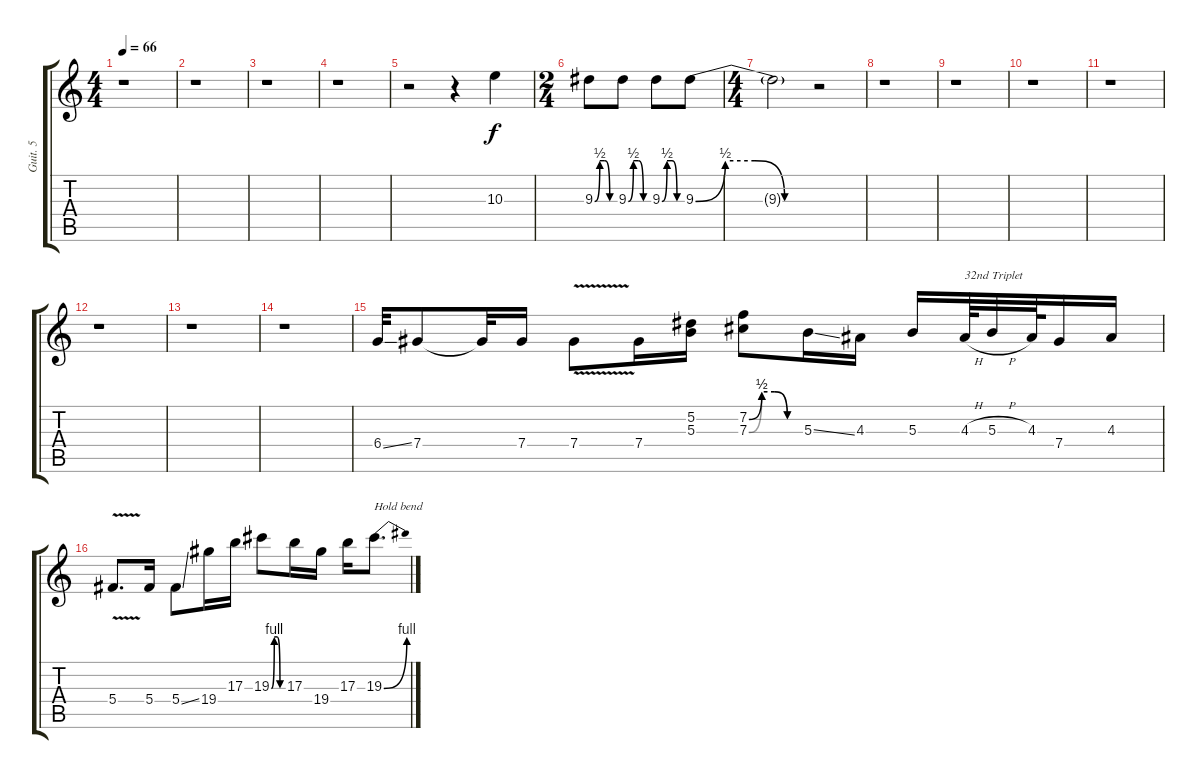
\track ("Guit. 5" "Guit. 5") {instrument distortionguitar}
\staff {score tabs}
\tuning (Eb4 Bb3 Gb3 Db3 Ab2 Eb2) {hide}
\ts (4 4)
\tempo 66
\clef g2
\ks c
r.1{dy f} |
r.1 |
r.1 |
r.1 |
r.2 r.4 10.3.4 |
\ts (2 4)
9.3{be (custom 0 0 15 2 30 2 45 0 60 0)}.8 9.3{be (custom 0 0 15 2 30 2 45 0 60 0)}.8 9.3{be (custom 0 0 15 2 30 2 45 0 60 0)}.8 9.3{be (custom 0 0 15 2 30 2 45 0 60 0)}.8 |
\ts (4 4)
9.3{t}.2 r.2 |
r.1 |
r.1 |
r.1 |
r.1 |
r.1 |
r.1 |
r.1 |
6.4{ss}.32 7.4.8 7.4{t}.32 7.4.16 7.4{v}.8 7.4.16 (5.2 5.3).16 (7.2{be (custom 0 0 15 2 30 2 45 0 60 0)} 7.3{be (custom 0 0 15 2 30 2 45 0 60 0)}).8 5.3{ss}.16 4.3.16 5.3.16 4.3{h}.64{txt "32nd Triplet"} 5.3{h}.32 4.3.64 7.4.16 4.3.16 |
5.4{v}.8{d} 5.4.16 5.4{ss}.8 19.4.16 17.3.16 19.3{be (custom 0 0 15 4 30 4 45 0 60 0)}.8 17.3.16 19.4.16 17.3.16 19.3{be (bend 0 0 60 4)}.8{d txt "Hold bend"}
